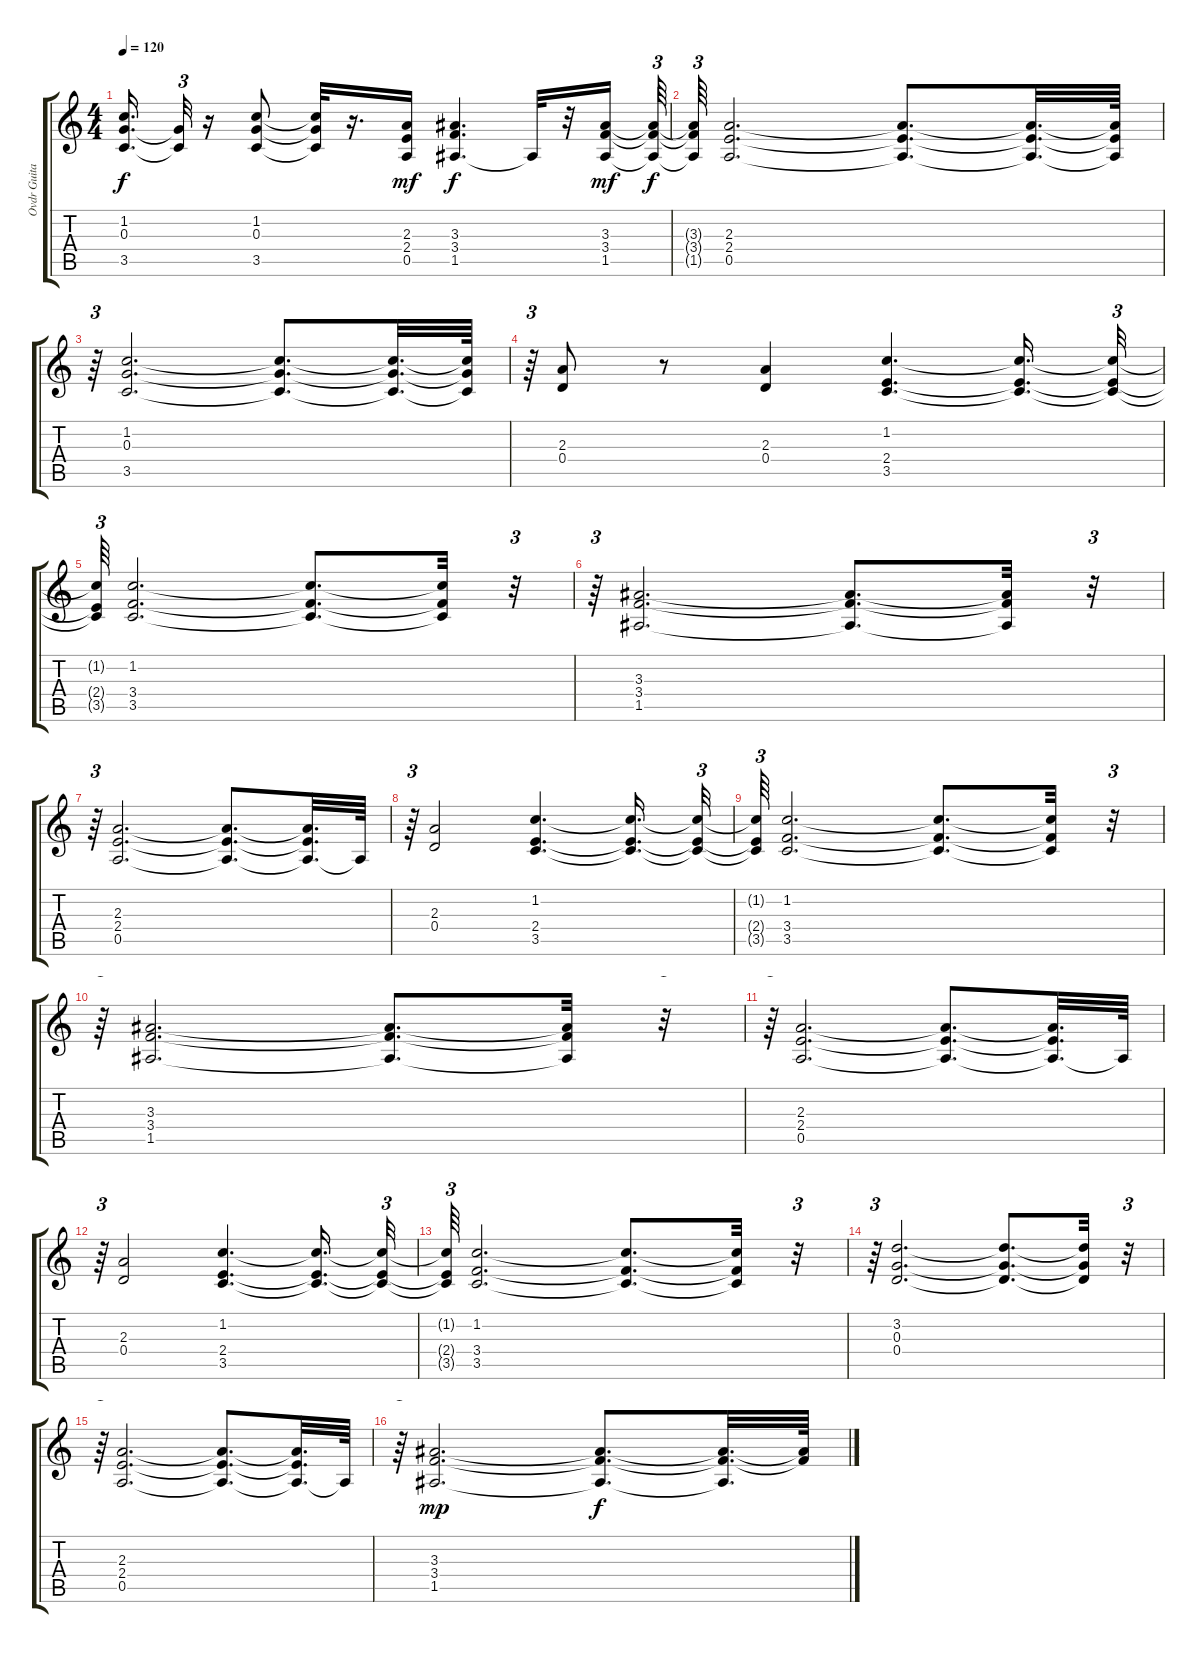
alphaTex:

\track ("Ovdr Guitar" "Ovdr Guita") {instrument overdrivenguitar}
\staff {score tabs}
\tuning (E4 B3 G3 D3 A2 E2) {hide}
\ts (4 4)
\tempo 120
\clef g2
\ks c
(1.2{t} 0.3{t} 3.5{t}).16{d dy f} (0.3{t} 3.5{t}).32{tu (3 2)} r.16 (1.2 0.3 3.5).8 (1.2{t} 0.3{t} 3.5{t}).32 r.16{d} (2.3 2.4 0.5).16{dy mf} (3.3 3.4 1.5).4{d dy f} 1.5{t}.32 r.32 (3.3 3.4 1.5).16{dy mf} (3.3{t} 3.4{t} 1.5{t}).64{tu (3 2) dy f} |
(3.3{t} 3.4{t} 1.5{t}).64{tu (3 2)} (2.3 2.4 0.5).2{d} (2.3{t} 2.4{t} 0.5{t}).8{d} (2.3{t} 2.4{t} 0.5{t}).32{d} (2.3{t} 2.4{t} 0.5{t}).64 |
r.64{tu (3 2)} (1.2 0.3 3.5).2{d} (1.2{t} 0.3{t} 3.5{t}).8{d} (1.2{t} 0.3{t} 3.5{t}).32{d} (1.2{t} 0.3{t} 3.5{t}).64 |
r.64{tu (3 2)} (2.3 0.4).8 r.8 (2.3 0.4).4 (1.2 2.4 3.5).4{d} (1.2{t} 2.4{t} 3.5{t}).16{d} (1.2{t} 2.4{t} 3.5{t}).32{tu (3 2)} |
(1.2{t} 2.4{t} 3.5{t}).64{tu (3 2)} (1.2 3.4 3.5).2{d} (1.2{t} 3.4{t} 3.5{t}).8{d} (1.2{t} 3.4{t} 3.5{t}).32 r.32{tu (3 2)} |
r.64{tu (3 2)} (3.3 3.4 1.5).2{d} (3.3{t} 3.4{t} 1.5{t}).8{d} (3.3{t} 3.4{t} 1.5{t}).32 r.32{tu (3 2)} |
r.64{tu (3 2)} (2.3 2.4 0.5).2{d} (2.3{t} 2.4{t} 0.5{t}).8{d} (2.3{t} 2.4{t} 0.5{t}).32{d} 0.5{t}.64 |
r.64{tu (3 2)} (2.3 0.4).2 (1.2 2.4 3.5).4{d} (1.2{t} 2.4{t} 3.5{t}).16{d} (1.2{t} 2.4{t} 3.5{t}).32{tu (3 2)} |
(1.2{t} 2.4{t} 3.5{t}).64{tu (3 2)} (1.2 3.4 3.5).2{d} (1.2{t} 3.4{t} 3.5{t}).8{d} (1.2{t} 3.4{t} 3.5{t}).32 r.32{tu (3 2)} |
r.64{tu (3 2)} (3.3 3.4 1.5).2{d} (3.3{t} 3.4{t} 1.5{t}).8{d} (3.3{t} 3.4{t} 1.5{t}).32 r.32{tu (3 2)} |
r.64{tu (3 2)} (2.3 2.4 0.5).2{d} (2.3{t} 2.4{t} 0.5{t}).8{d} (2.3{t} 2.4{t} 0.5{t}).32{d} 0.5{t}.64 |
r.64{tu (3 2)} (2.3 0.4).2 (1.2 2.4 3.5).4{d} (1.2{t} 2.4{t} 3.5{t}).16{d} (1.2{t} 2.4{t} 3.5{t}).32{tu (3 2)} |
(1.2{t} 2.4{t} 3.5{t}).64{tu (3 2)} (1.2 3.4 3.5).2{d} (1.2{t} 3.4{t} 3.5{t}).8{d} (1.2{t} 3.4{t} 3.5{t}).32 r.32{tu (3 2)} |
r.64{tu (3 2)} (3.2 0.3 0.4).2{d} (3.2{t} 0.3{t} 0.4{t}).8{d} (3.2{t} 0.3{t} 0.4{t}).32 r.32{tu (3 2)} |
r.64{tu (3 2)} (2.3 2.4 0.5).2{d} (2.3{t} 2.4{t} 0.5{t}).8{d} (2.3{t} 2.4{t} 0.5{t}).32{d} 0.5{t}.64 |
r.64{tu (3 2)} (3.3 3.4 1.5).2{d dy mp} (3.3{t} 3.4{t} 1.5{t}).8{d dy f} (3.3{t} 3.4{t} 1.5{t}).32{d} (3.3{t} 3.4{t}).64
